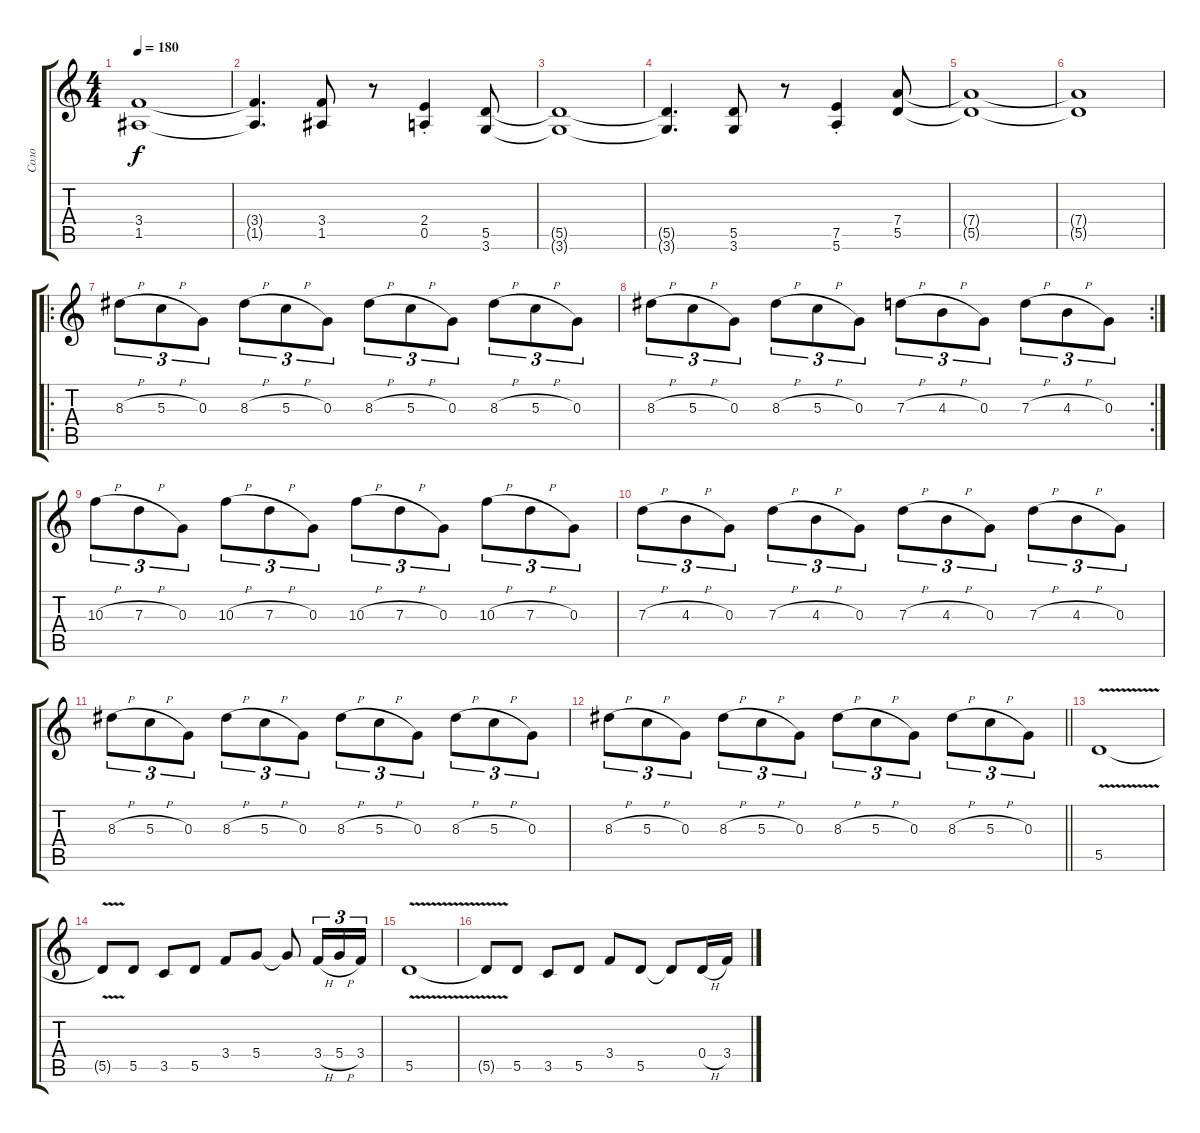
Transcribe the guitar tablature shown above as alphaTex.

\track ("Соло" "Соло") {instrument distortionguitar}
\staff {score tabs}
\tuning (E4 B3 G3 D3 A2 E2) {hide}
\ts (4 4)
\tempo 180
\clef g2
\ks c
(3.4{t} 1.5{t}).1{dy f} |
(3.4{t} 1.5{t}).4{d} (3.4 1.5).8 r.8 (2.4{st} 0.5{st}).4 (5.5 3.6).8 |
(5.5{t} 3.6{t}).1 |
(5.5{t} 3.6{t}).4{d} (5.5 3.6).8 r.8 (7.5{st} 5.6{st}).4 (7.4 5.5).8 |
(7.4{t} 5.5{t}).1 |
(7.4{t} 5.5{t}).1 |
\ro
8.3{h}.8{tu (3 2)} 5.3{h}.8{tu (3 2)} 0.3.8{tu (3 2)} 8.3{h}.8{tu (3 2)} 5.3{h}.8{tu (3 2)} 0.3.8{tu (3 2)} 8.3{h}.8{tu (3 2)} 5.3{h}.8{tu (3 2)} 0.3.8{tu (3 2)} 8.3{h}.8{tu (3 2)} 5.3{h}.8{tu (3 2)} 0.3.8{tu (3 2)} |
\rc 2
8.3{h}.8{tu (3 2)} 5.3{h}.8{tu (3 2)} 0.3.8{tu (3 2)} 8.3{h}.8{tu (3 2)} 5.3{h}.8{tu (3 2)} 0.3.8{tu (3 2)} 7.3{h}.8{tu (3 2)} 4.3{h}.8{tu (3 2)} 0.3.8{tu (3 2)} 7.3{h}.8{tu (3 2)} 4.3{h}.8{tu (3 2)} 0.3.8{tu (3 2)} |
10.3{h}.8{tu (3 2)} 7.3{h}.8{tu (3 2)} 0.3.8{tu (3 2)} 10.3{h}.8{tu (3 2)} 7.3{h}.8{tu (3 2)} 0.3.8{tu (3 2)} 10.3{h}.8{tu (3 2)} 7.3{h}.8{tu (3 2)} 0.3.8{tu (3 2)} 10.3{h}.8{tu (3 2)} 7.3{h}.8{tu (3 2)} 0.3.8{tu (3 2)} |
7.3{h}.8{tu (3 2)} 4.3{h}.8{tu (3 2)} 0.3.8{tu (3 2)} 7.3{h}.8{tu (3 2)} 4.3{h}.8{tu (3 2)} 0.3.8{tu (3 2)} 7.3{h}.8{tu (3 2)} 4.3{h}.8{tu (3 2)} 0.3.8{tu (3 2)} 7.3{h}.8{tu (3 2)} 4.3{h}.8{tu (3 2)} 0.3.8{tu (3 2)} |
8.3{h}.8{tu (3 2)} 5.3{h}.8{tu (3 2)} 0.3.8{tu (3 2)} 8.3{h}.8{tu (3 2)} 5.3{h}.8{tu (3 2)} 0.3.8{tu (3 2)} 8.3{h}.8{tu (3 2)} 5.3{h}.8{tu (3 2)} 0.3.8{tu (3 2)} 8.3{h}.8{tu (3 2)} 5.3{h}.8{tu (3 2)} 0.3.8{tu (3 2)} |
\barLineRight lightlight
8.3{h}.8{tu (3 2)} 5.3{h}.8{tu (3 2)} 0.3.8{tu (3 2)} 8.3{h}.8{tu (3 2)} 5.3{h}.8{tu (3 2)} 0.3.8{tu (3 2)} 8.3{h}.8{tu (3 2)} 5.3{h}.8{tu (3 2)} 0.3.8{tu (3 2)} 8.3{h}.8{tu (3 2)} 5.3{h}.8{tu (3 2)} 0.3.8{tu (3 2)} |
5.5{v}.1 |
5.5{t}.8 5.5.8 3.5.8 5.5.8 3.4.8 5.4.8 5.4{t}.8 3.4{h}.16{tu (3 2)} 5.4{h}.16{tu (3 2)} 3.4.16{tu (3 2)} |
5.5{v}.1 |
5.5{t}.8 5.5.8 3.5.8 5.5.8 3.4.8 5.5.8 5.5{t}.8 0.4{h}.16 3.4.16
